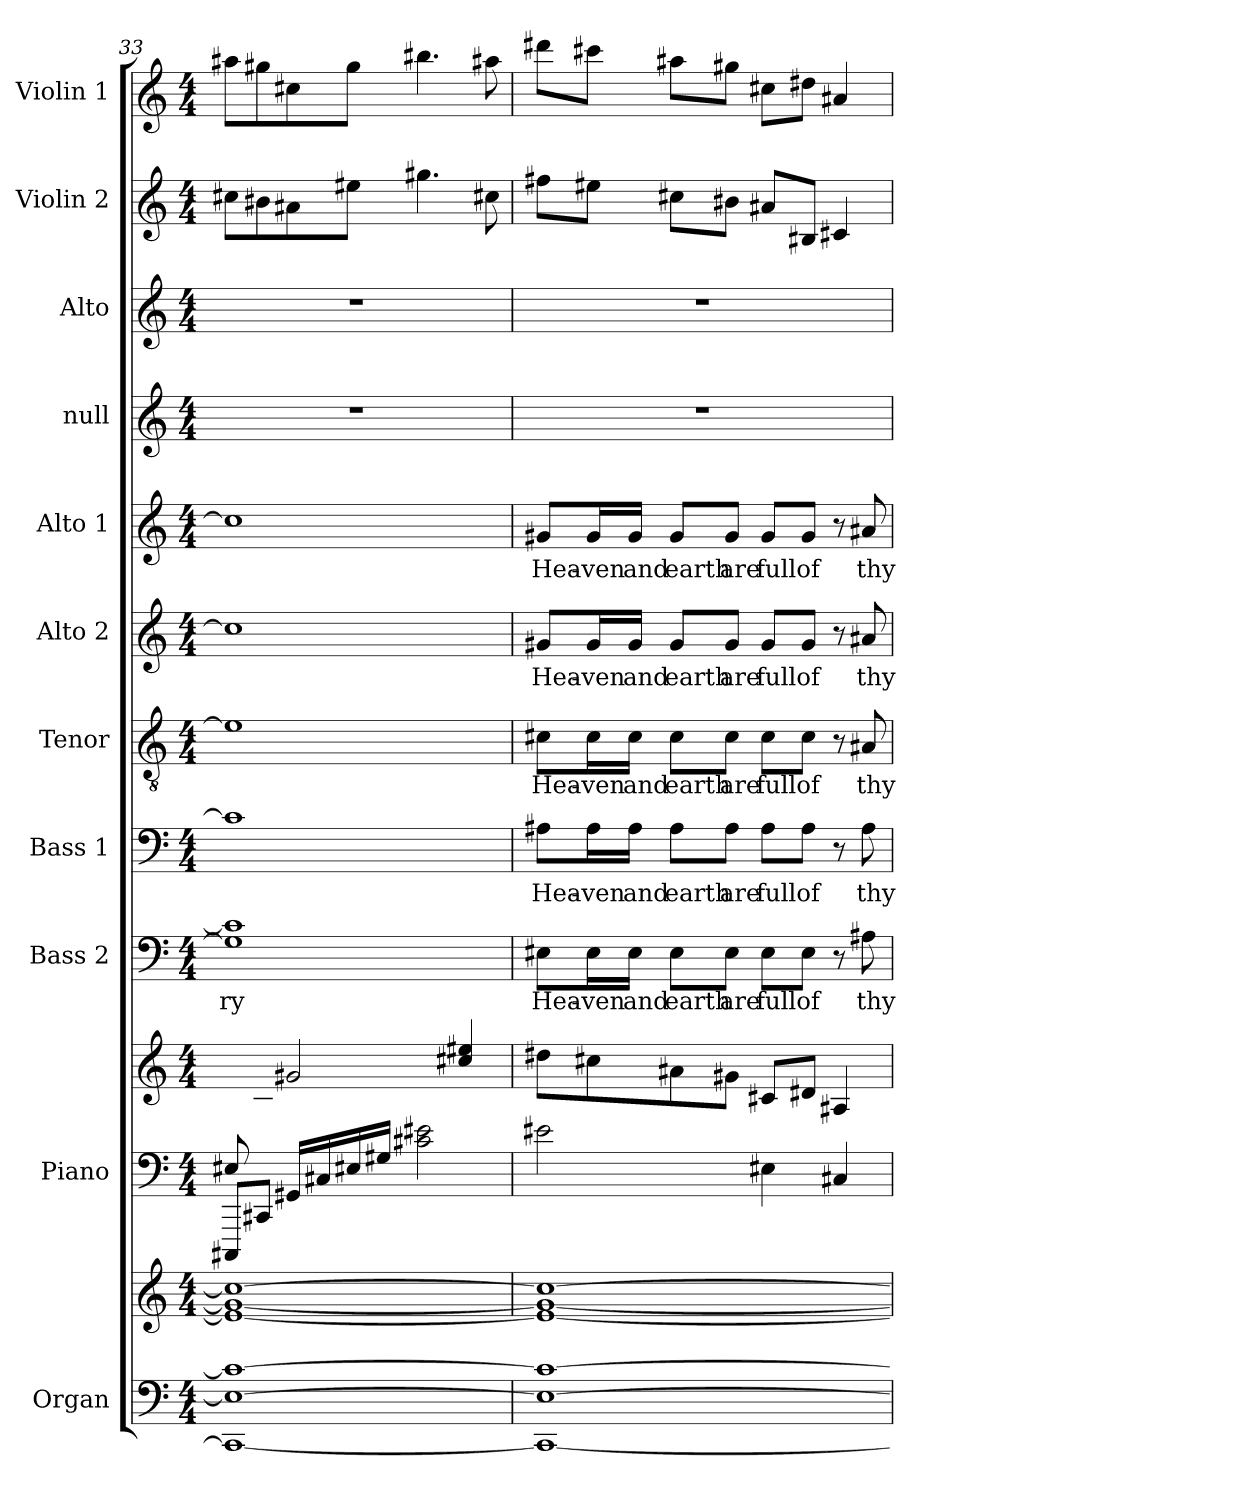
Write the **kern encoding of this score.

**kern	**kern	**kern	**kern	**kern	**text	**kern	**text	**kern	**text	**kern	**text	**kern	**text	**kern	**kern	**kern	**kern
*part11	*part11	*part10	*part10	*part9	*part9	*part8	*part8	*part7	*part7	*part6	*part6	*part5	*part5	*part4	*part3	*part2	*part1
*staff13	*staff12	*staff11	*staff10	*staff9	*staff9	*staff8	*staff8	*staff7	*staff7	*staff6	*staff6	*staff5	*staff5	*staff4	*staff3	*staff2	*staff1
*I"Organ	*	*I"Piano	*	*I"Bass 2	*	*I"Bass 1	*	*I"Tenor	*	*I"Alto 2	*	*I"Alto 1	*	*I"null	*I"Alto	*I"Violin 2	*I"Violin 1
*I'Org.	*	*	*	*I'B. 2	*	*I'B. 1	*	*I'T.	*	*I'A. 2	*	*I'A. 1	*	*	*	*I'Vln. 2	*I'Vln. 1
*clefF4	*clefG2	*clefF4	*clefG2	*clefF4	*	*clefF4	*	*clefGv2	*	*clefG2	*	*clefG2	*	*clefG2	*clefG2	*clefG2	*clefG2
*k[]	*k[]	*k[]	*k[]	*k[]	*	*k[]	*	*k[]	*	*k[]	*	*k[]	*	*k[]	*k[]	*k[]	*k[]
*M4/4	*M4/4	*M4/4	*M4/4	*M4/4	*	*M4/4	*	*M4/4	*	*M4/4	*	*M4/4	*	*M4/4	*M4/4	*M4/4	*M4/4
=33	=33	=33	=33	=33	=33	=33	=33	=33	=33	=33	=33	=33	=33	=33	=33	=33	=33
*^	*	*^	*	*	*	*	*	*	*	*	*	*	*	*	*	*	*
!	!	!	!	!	!	!	!LO:LY:b	!	!	!	!	!	!	!	!	!	!	!	!
*	*	*	*	*	*	*^	*	*	*	*	*	*	*	*	*	*	*	*	*
1E#_ 1c#_	1CC#_	1e#_ 1g#_ 1cc#_	8E#X/L	8CCC#X/L	8ryy	1c#]	1G#]	-ry	1c#]	.	1e#]	.	1cc#]	.	1cc#]	.	1r	1r	8cc#X\L	8aa#X\L
.	.	.	2..ryy	8CC#X/J	8c#X/J	.	.	.	.	.	.	.	.	.	.	.	.	.	8b#X\	8gg#X\
.	.	.	.	16GG#X/LL	2g#X/	.	.	.	.	.	.	.	.	.	.	.	.	.	8a#X\	8cc#X\
.	.	.	.	16C#X/	.	.	.	.	.	.	.	.	.	.	.	.	.	.	.	.
.	.	.	.	16E#X/	.	.	.	.	.	.	.	.	.	.	.	.	.	.	8ee#X\J	8gg#\J
.	.	.	.	16G#X/JJ	.	.	.	.	.	.	.	.	.	.	.	.	.	.	.	.
.	.	.	.	2c#X\ 2e#X\	.	.	.	.	.	.	.	.	.	.	.	.	.	.	4.gg#X\	4.bb#X\
.	.	.	.	.	4cc#X/ 4ee#X/	.	.	.	.	.	.	.	.	.	.	.	.	.	.	.
.	.	.	.	.	.	.	.	.	.	.	.	.	.	.	.	.	.	.	8cc#X\	8aa#X\
*	*	*	*v	*v	*	*v	*v	*	*	*	*	*	*	*	*	*	*	*	*	*
!!LO:PB:g=z
=34	=34	=34	=34	=34	=34	=34	=34	=34	=34	=34	=34	=34	=34	=34	=34	=34	=34	=34
!	!	!	!	!	!	!LO:LY:b	!	!LO:LY:b	!	!LO:LY:b	!	!LO:LY:b	!	!LO:LY:b	!	!	!	!
1E#_ 1c#_	1CC#_	1e#_ 1g#_ 1cc#_	2e#X\	8dd#X\L	8E#X\L	Hea-	8A#X\L	Hea-	8c#X\L	Hea-	8g#X/L	Hea-	8g#X/L	Hea-	1r	1r	8ff#X\L	8ddd#X\L
!	!	!	!	!	!	!LO:LY:b	!	!LO:LY:b	!	!LO:LY:b	!	!LO:LY:b	!	!LO:LY:b	!	!	!	!
.	.	.	.	8cc#X\	16E#\L	-ven	16A#\L	-ven	16c#\L	-ven	16g#/L	-ven	16g#/L	-ven	.	.	8ee#X\J	8ccc#X\J
!	!	!	!	!	!	!LO:LY:b	!	!LO:LY:b	!	!LO:LY:b	!	!LO:LY:b	!	!LO:LY:b	!	!	!	!
.	.	.	.	.	16E#\JJ	and	16A#\JJ	and	16c#\JJ	and	16g#/JJ	and	16g#/JJ	and	.	.	.	.
!	!	!	!	!	!	!LO:LY:b	!	!LO:LY:b	!	!LO:LY:b	!	!LO:LY:b	!	!LO:LY:b	!	!	!	!
.	.	.	.	8a#X\	8E#\L	earth	8A#\L	earth	8c#\L	earth	8g#/L	earth	8g#/L	earth	.	.	8cc#X\L	8aa#X\L
!	!	!	!	!	!	!LO:LY:b	!	!LO:LY:b	!	!LO:LY:b	!	!LO:LY:b	!	!LO:LY:b	!	!	!	!
.	.	.	.	8g#X\J	8E#\J	are	8A#\J	are	8c#\J	are	8g#/J	are	8g#/J	are	.	.	8b#X\J	8gg#X\J
!	!	!	!	!	!	!LO:LY:b	!	!LO:LY:b	!	!LO:LY:b	!	!LO:LY:b	!	!LO:LY:b	!	!	!	!
.	.	.	4E#X\	8c#X/L	8E#\L	full	8A#\L	full	8c#\L	full	8g#/L	full	8g#/L	full	.	.	8a#X/L	8cc#X\L
!	!	!	!	!	!	!LO:LY:b	!	!LO:LY:b	!	!LO:LY:b	!	!LO:LY:b	!	!LO:LY:b	!	!	!	!
.	.	.	.	8d#X/J	8E#\J	of	8A#\J	of	8c#\J	of	8g#/J	of	8g#/J	of	.	.	8B#X/J	8dd#X\J
.	.	.	4C#X/	4A#X/	8r	.	8r	.	8r	.	8r	.	8r	.	.	.	4c#X/	4a#X/
!	!	!	!	!	!	!LO:LY:b	!	!LO:LY:b	!	!LO:LY:b	!	!LO:LY:b	!	!LO:LY:b	!	!	!	!
.	.	.	.	.	8A#X\	thy	8A#\	thy	8A#X/	thy	8a#X/	thy	8a#X/	thy	.	.	.	.
*v	*v	*	*	*	*	*	*	*	*	*	*	*	*	*	*	*	*	*
=	=	=	=	=	=	=	=	=	=	=	=	=	=	=	=	=	=
*-	*-	*-	*-	*-	*-	*-	*-	*-	*-	*-	*-	*-	*-	*-	*-	*-	*-
